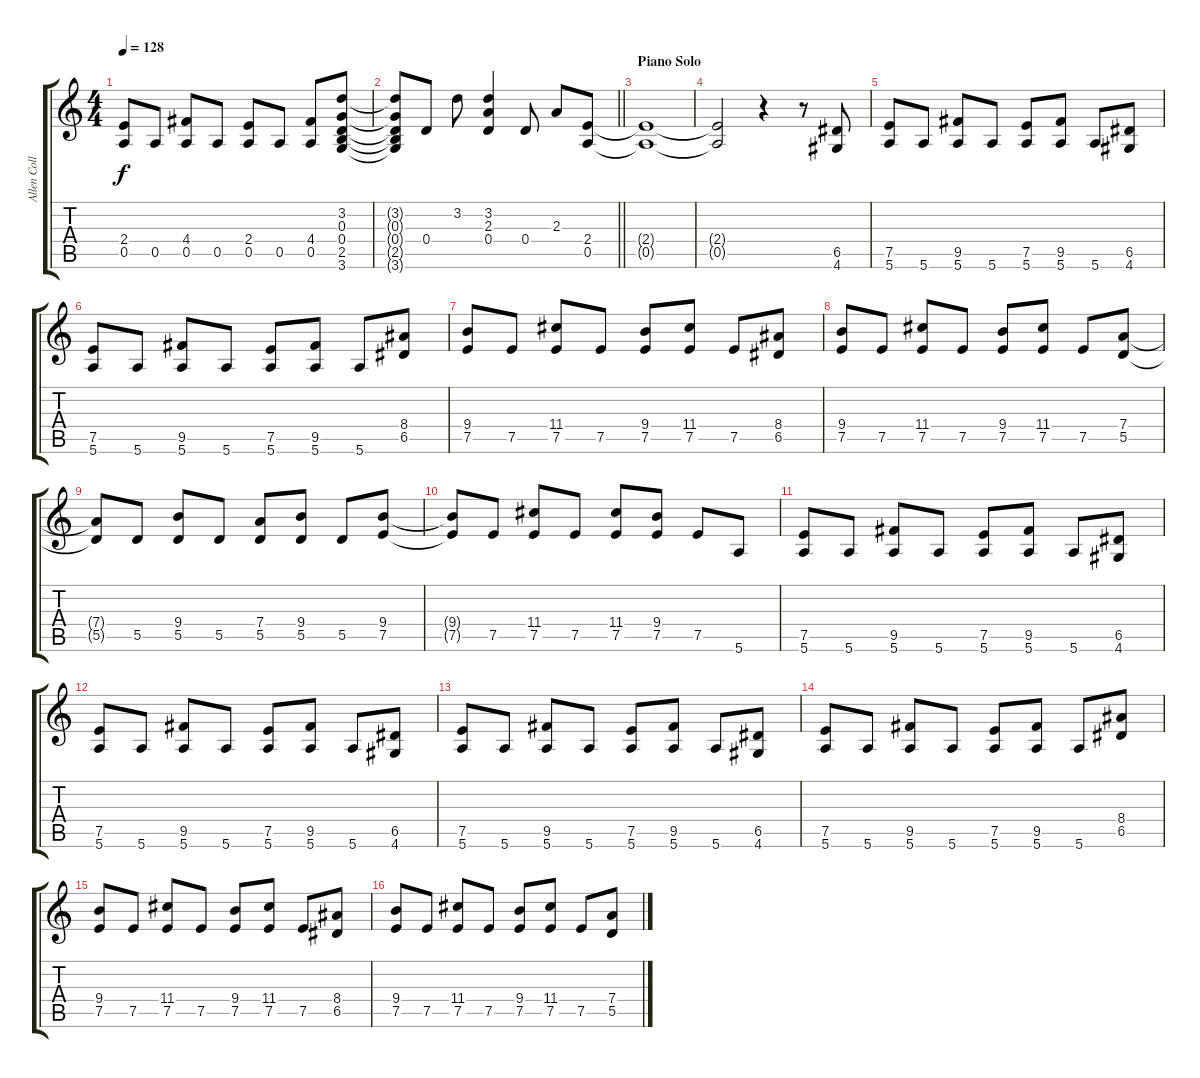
\track ("Allen Collins (Rhythm Guitar)" "Allen Coll") {instrument electricguitarclean}
\staff {score tabs}
\tuning (E4 B3 G3 D3 A2 E2) {hide}
\ts (4 4)
\tempo 128
\clef g2
\ks c
(2.4{t} 0.5{t}).8{dy f} 0.5.8 (4.4 0.5).8 0.5.8 (2.4 0.5).8 0.5.8 (4.4 0.5).8 (3.2 0.3 0.4 2.5 3.6).8 |
\barLineRight lightlight
(3.2{t} 0.3{t} 0.4{t} 2.5{t} 3.6{t}).8 0.4.8 3.2.8 (3.2 2.3 0.4).4 0.4.8 2.3.8 (2.4 0.5).8 |
\section ("" "Piano Solo")
(2.4{t} 0.5{t}).1 |
(2.4{t} 0.5{t}).2 r.4 r.8 (6.5 4.6).8 |
(7.5 5.6).8 5.6.8 (9.5 5.6).8 5.6.8 (7.5 5.6).8 (9.5 5.6).8 5.6.8 (6.5 4.6).8 |
(7.5 5.6).8 5.6.8 (9.5 5.6).8 5.6.8 (7.5 5.6).8 (9.5 5.6).8 5.6.8 (8.4 6.5).8 |
(9.4 7.5).8 7.5.8 (11.4 7.5).8 7.5.8 (9.4 7.5).8 (11.4 7.5).8 7.5.8 (8.4 6.5).8 |
(9.4 7.5).8 7.5.8 (11.4 7.5).8 7.5.8 (9.4 7.5).8 (11.4 7.5).8 7.5.8 (7.4 5.5).8 |
(7.4{t} 5.5{t}).8 5.5.8 (9.4 5.5).8 5.5.8 (7.4 5.5).8 (9.4 5.5).8 5.5.8 (9.4 7.5).8 |
(9.4{t} 7.5{t}).8 7.5.8 (11.4 7.5).8 7.5.8 (11.4 7.5).8 (9.4 7.5).8 7.5.8 5.6.8 |
(7.5 5.6).8 5.6.8 (9.5 5.6).8 5.6.8 (7.5 5.6).8 (9.5 5.6).8 5.6.8 (6.5 4.6).8 |
(7.5 5.6).8 5.6.8 (9.5 5.6).8 5.6.8 (7.5 5.6).8 (9.5 5.6).8 5.6.8 (6.5 4.6).8 |
(7.5 5.6).8 5.6.8 (9.5 5.6).8 5.6.8 (7.5 5.6).8 (9.5 5.6).8 5.6.8 (6.5 4.6).8 |
(7.5 5.6).8 5.6.8 (9.5 5.6).8 5.6.8 (7.5 5.6).8 (9.5 5.6).8 5.6.8 (8.4 6.5).8 |
(9.4 7.5).8 7.5.8 (11.4 7.5).8 7.5.8 (9.4 7.5).8 (11.4 7.5).8 7.5.8 (8.4 6.5).8 |
(9.4 7.5).8 7.5.8 (11.4 7.5).8 7.5.8 (9.4 7.5).8 (11.4 7.5).8 7.5.8 (7.4 5.5).8
